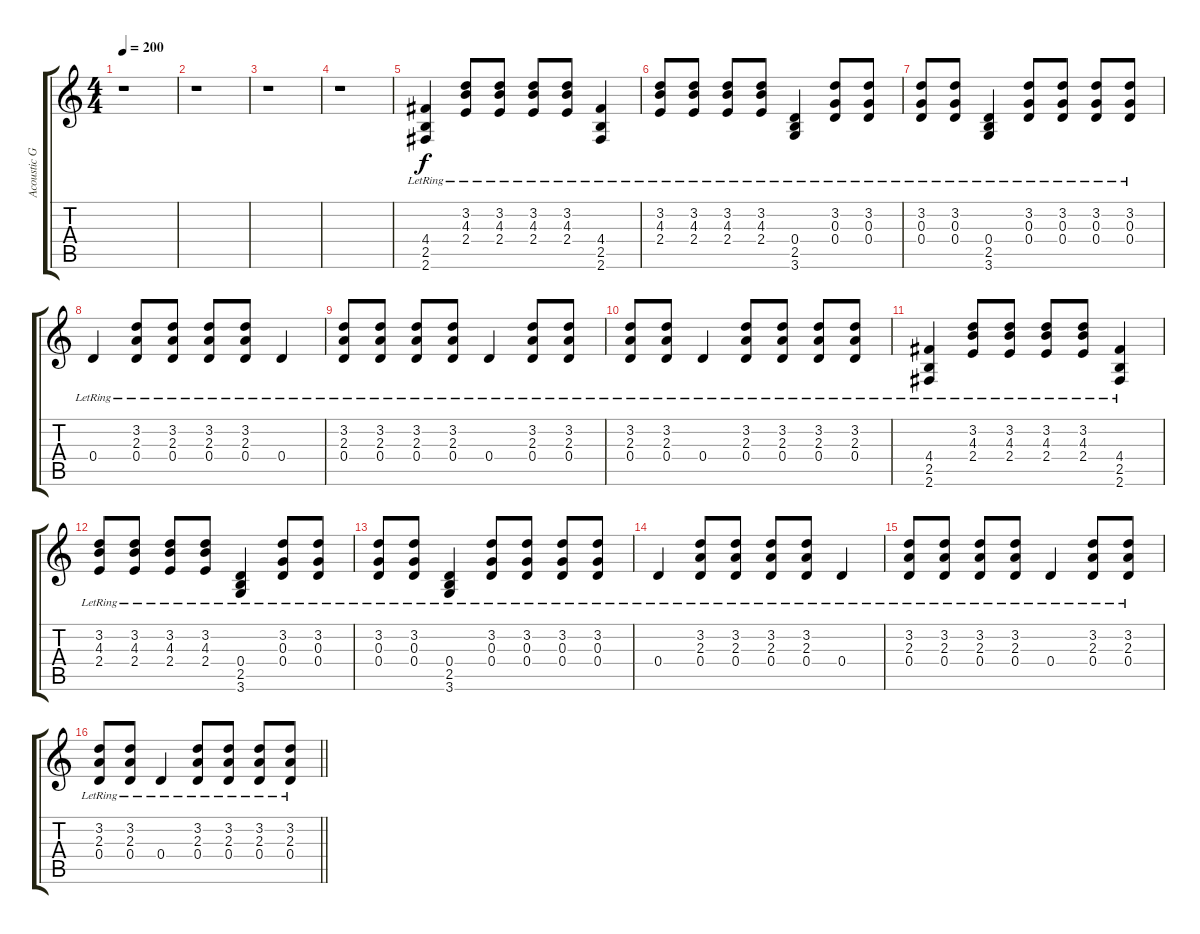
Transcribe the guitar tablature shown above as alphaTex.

\track ("Acoustic Guitar" "Acoustic G") {instrument acousticguitarsteel}
\staff {score tabs}
\tuning (E4 B3 G3 D3 A2 E2) {hide}
\ts (4 4)
\tempo 200
\clef g2
\ks c
r.1{dy f} |
r.1 |
r.1 |
r.1 |
(4.4{lr} 2.5{lr} 2.6{lr}).4{instrument electricguitarclean} (3.2{lr} 4.3{lr} 2.4{lr}).8 (3.2{lr} 4.3{lr} 2.4{lr}).8 (3.2{lr} 4.3{lr} 2.4{lr}).8 (3.2{lr} 4.3{lr} 2.4{lr}).8 (4.4{lr} 2.5{lr} 2.6{lr}).4 |
(3.2{lr} 4.3{lr} 2.4{lr}).8 (3.2{lr} 4.3{lr} 2.4{lr}).8 (3.2{lr} 4.3{lr} 2.4{lr}).8 (3.2{lr} 4.3{lr} 2.4{lr}).8 (0.4{lr} 2.5{lr} 3.6{lr}).4 (3.2{lr} 0.3{lr} 0.4{lr}).8 (3.2{lr} 0.3{lr} 0.4{lr}).8 |
(3.2{lr} 0.3{lr} 0.4{lr}).8 (3.2{lr} 0.3{lr} 0.4{lr}).8 (0.4{lr} 2.5{lr} 3.6{lr}).4 (3.2{lr} 0.3{lr} 0.4{lr}).8 (3.2{lr} 0.3{lr} 0.4{lr}).8 (3.2{lr} 0.3{lr} 0.4{lr}).8 (3.2{lr} 0.3{lr} 0.4{lr}).8 |
0.4{lr}.4 (3.2{lr} 2.3{lr} 0.4{lr}).8 (3.2{lr} 2.3{lr} 0.4{lr}).8 (3.2{lr} 2.3{lr} 0.4{lr}).8 (3.2{lr} 2.3{lr} 0.4{lr}).8 0.4{lr}.4 |
(3.2{lr} 2.3{lr} 0.4{lr}).8 (3.2{lr} 2.3{lr} 0.4{lr}).8 (3.2{lr} 2.3{lr} 0.4{lr}).8 (3.2{lr} 2.3{lr} 0.4{lr}).8 0.4{lr}.4 (3.2{lr} 2.3{lr} 0.4{lr}).8 (3.2{lr} 2.3{lr} 0.4{lr}).8 |
(3.2{lr} 2.3{lr} 0.4{lr}).8 (3.2{lr} 2.3{lr} 0.4{lr}).8 0.4{lr}.4 (3.2{lr} 2.3{lr} 0.4{lr}).8 (3.2{lr} 2.3{lr} 0.4{lr}).8 (3.2{lr} 2.3{lr} 0.4{lr}).8 (3.2{lr} 2.3{lr} 0.4{lr}).8 |
(4.4{lr} 2.5{lr} 2.6{lr}).4 (3.2{lr} 4.3{lr} 2.4{lr}).8 (3.2{lr} 4.3{lr} 2.4{lr}).8 (3.2{lr} 4.3{lr} 2.4{lr}).8 (3.2{lr} 4.3{lr} 2.4{lr}).8 (4.4{lr} 2.5{lr} 2.6{lr}).4 |
(3.2{lr} 4.3{lr} 2.4{lr}).8 (3.2{lr} 4.3{lr} 2.4{lr}).8 (3.2{lr} 4.3{lr} 2.4{lr}).8 (3.2{lr} 4.3{lr} 2.4{lr}).8 (0.4{lr} 2.5{lr} 3.6{lr}).4 (3.2{lr} 0.3{lr} 0.4{lr}).8 (3.2{lr} 0.3{lr} 0.4{lr}).8 |
(3.2{lr} 0.3{lr} 0.4{lr}).8 (3.2{lr} 0.3{lr} 0.4{lr}).8 (0.4{lr} 2.5{lr} 3.6{lr}).4 (3.2{lr} 0.3{lr} 0.4{lr}).8 (3.2{lr} 0.3{lr} 0.4{lr}).8 (3.2{lr} 0.3{lr} 0.4{lr}).8 (3.2{lr} 0.3{lr} 0.4{lr}).8 |
0.4{lr}.4 (3.2{lr} 2.3{lr} 0.4{lr}).8 (3.2{lr} 2.3{lr} 0.4{lr}).8 (3.2{lr} 2.3{lr} 0.4{lr}).8 (3.2{lr} 2.3{lr} 0.4{lr}).8 0.4{lr}.4 |
(3.2{lr} 2.3{lr} 0.4{lr}).8 (3.2{lr} 2.3{lr} 0.4{lr}).8 (3.2{lr} 2.3{lr} 0.4{lr}).8 (3.2{lr} 2.3{lr} 0.4{lr}).8 0.4{lr}.4 (3.2{lr} 2.3{lr} 0.4{lr}).8 (3.2{lr} 2.3{lr} 0.4{lr}).8 |
\barLineRight lightlight
(3.2{lr} 2.3{lr} 0.4{lr}).8 (3.2{lr} 2.3{lr} 0.4{lr}).8 0.4{lr}.4 (3.2{lr} 2.3{lr} 0.4{lr}).8 (3.2{lr} 2.3{lr} 0.4{lr}).8 (3.2{lr} 2.3{lr} 0.4{lr}).8 (3.2{lr} 2.3{lr} 0.4{lr}).8
